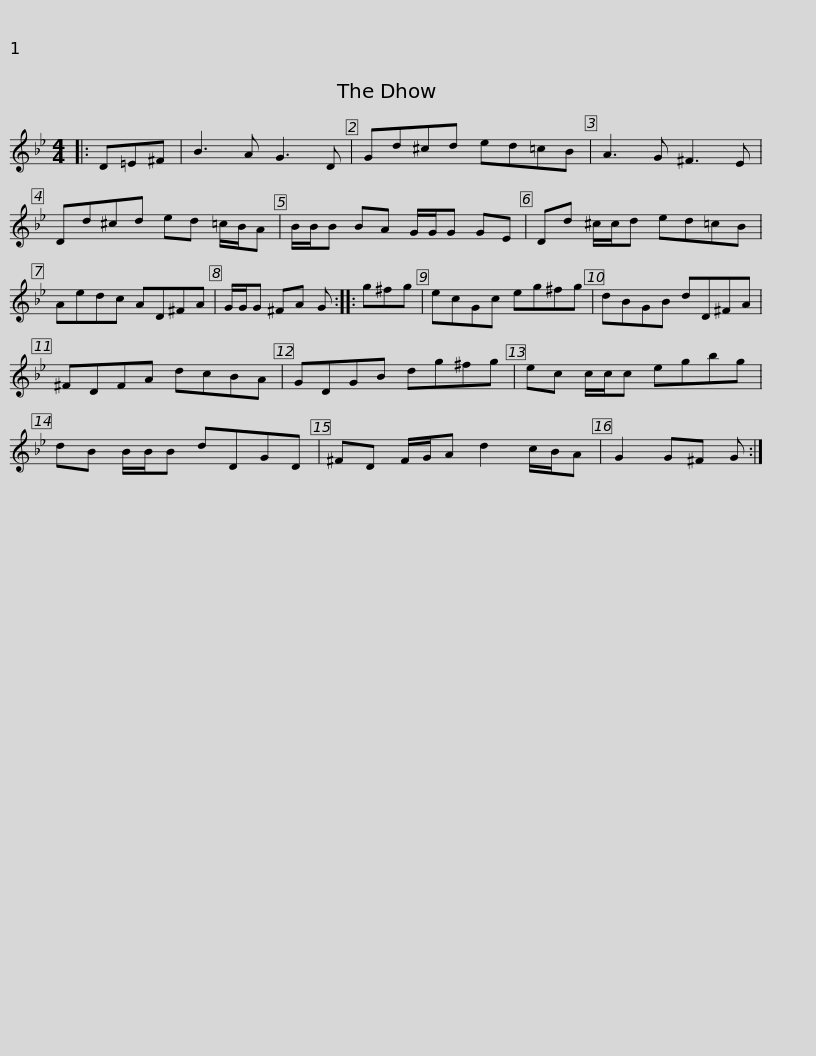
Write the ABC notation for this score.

X:1
L:1/8
M:4/4
I:linebreak $
K:Gmin
V:1 treble
V:1
|: D=E^F | B3 A G3 D | Gd^cd ed=cB | A3 G ^F3 E | Dd^cd ed =c/B/A |$ %5
 B/B/B BA G/G/G GE | Dd ^c/c/d ed=cB | Aedc AD^FA | G/G/G ^FA G :: g^fg |$ %10
 ecGc eg^fg | dBGB dD^FA | ^FDFA dcBA | GDGB dg^fg | ec c/c/c egbg |$ %15
 dB B/B/B dDGD | ^FD F/G/A d2 c/B/A | G2 G^F G :| %18
